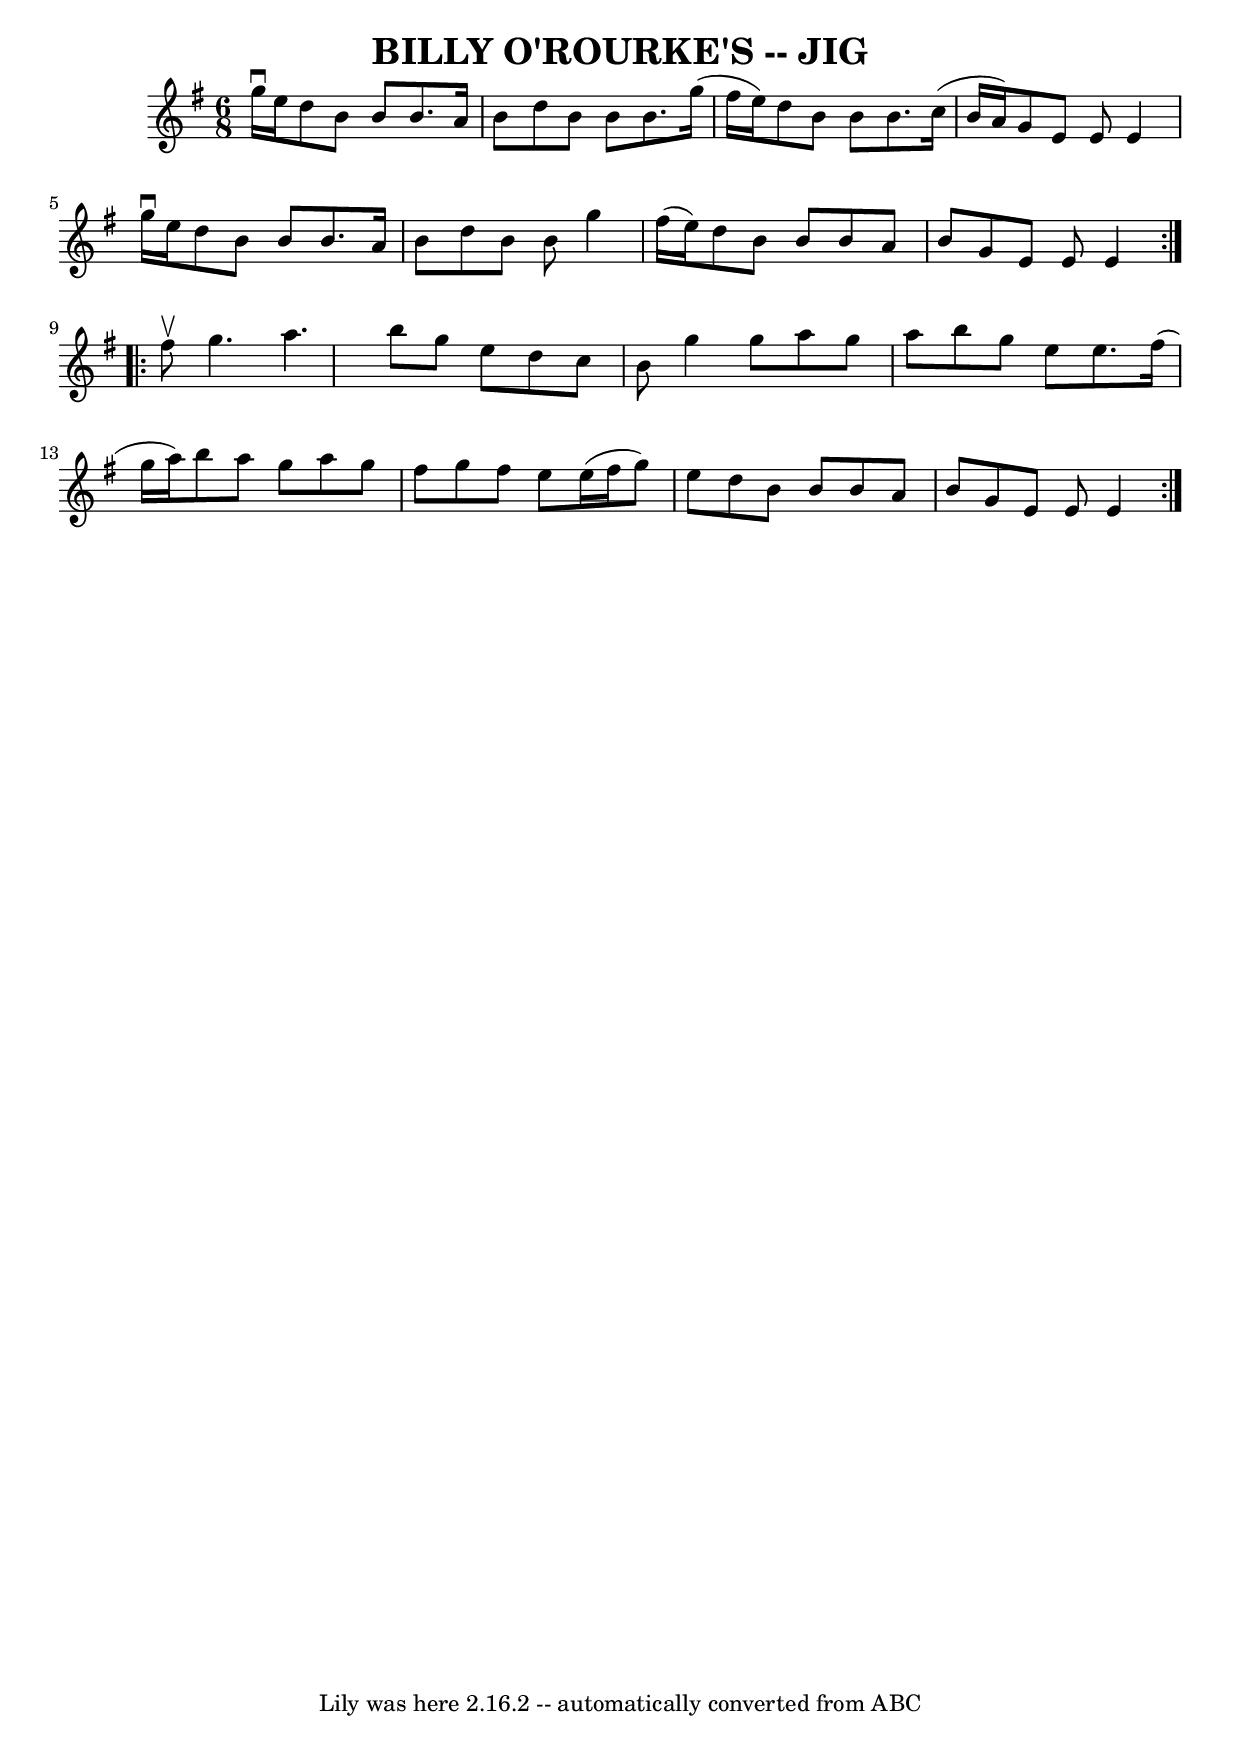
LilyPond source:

\version "2.16.2"
\include "Mammoth.ily"
\header {
  %% book = "Ryan's Mammoth Collection of Fiddle Tunes"
  crossRefNumber = "1"
  footnotes = ""
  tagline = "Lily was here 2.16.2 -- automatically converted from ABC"
  title = "BILLY O'ROURKE'S -- JIG"

}
voicedefault =  {



  \repeat volta 2 {

    \time 6/8 
    \key e \minor
    g''16^\downbow e''16        |
    d''8 b'8 
    b'8 b'8. a'16 b'8    |
    d''8 b'8 b'8 b'8. g''16 (fis''16 e''16)   |
    d''8 b'8 b'8 b'8. c''16 (
    b'16 a'16)   |
    g'8 e'8 e'8 e'4 g''16^\downbow   
    e''16    | |
    d''8 b'8 b'8 b'8. a'16 b'8     |
    d''8 b'8 b'8 g''4 fis''16 (e''16)   |
    
    d''8 b'8 b'8 b'8 a'8 b'8    |
    g'8 e'8 e'8 e'4  
    
  }     
  \repeat volta 2 {
    fis''8^\upbow       |
    g''4. a''4.     |
    b''8 g''8 e''8 d''8 c''8 b'8    |
    g''4    
    g''8 a''8 g''8 a''8    |
    b''8 g''8 e''8 e''8.    
    fis''16 (g''16 a''16)   | |
    b''8 a''8 g''8   
    a''8 g''8 fis''8    |
    g''8 fis''8 e''8 e''16 (
    fis''16 g''8) e''8    |
    d''8 b'8 b'8 b'8 a'8    
    b'8    |
    g'8 e'8 e'8 e'4    
  }   

}

\score{
  <<

    \context Staff="default"
    {
      \voicedefault 
      
    }

  >>
  \layout {
    
  }
  \midi {
  }

}
